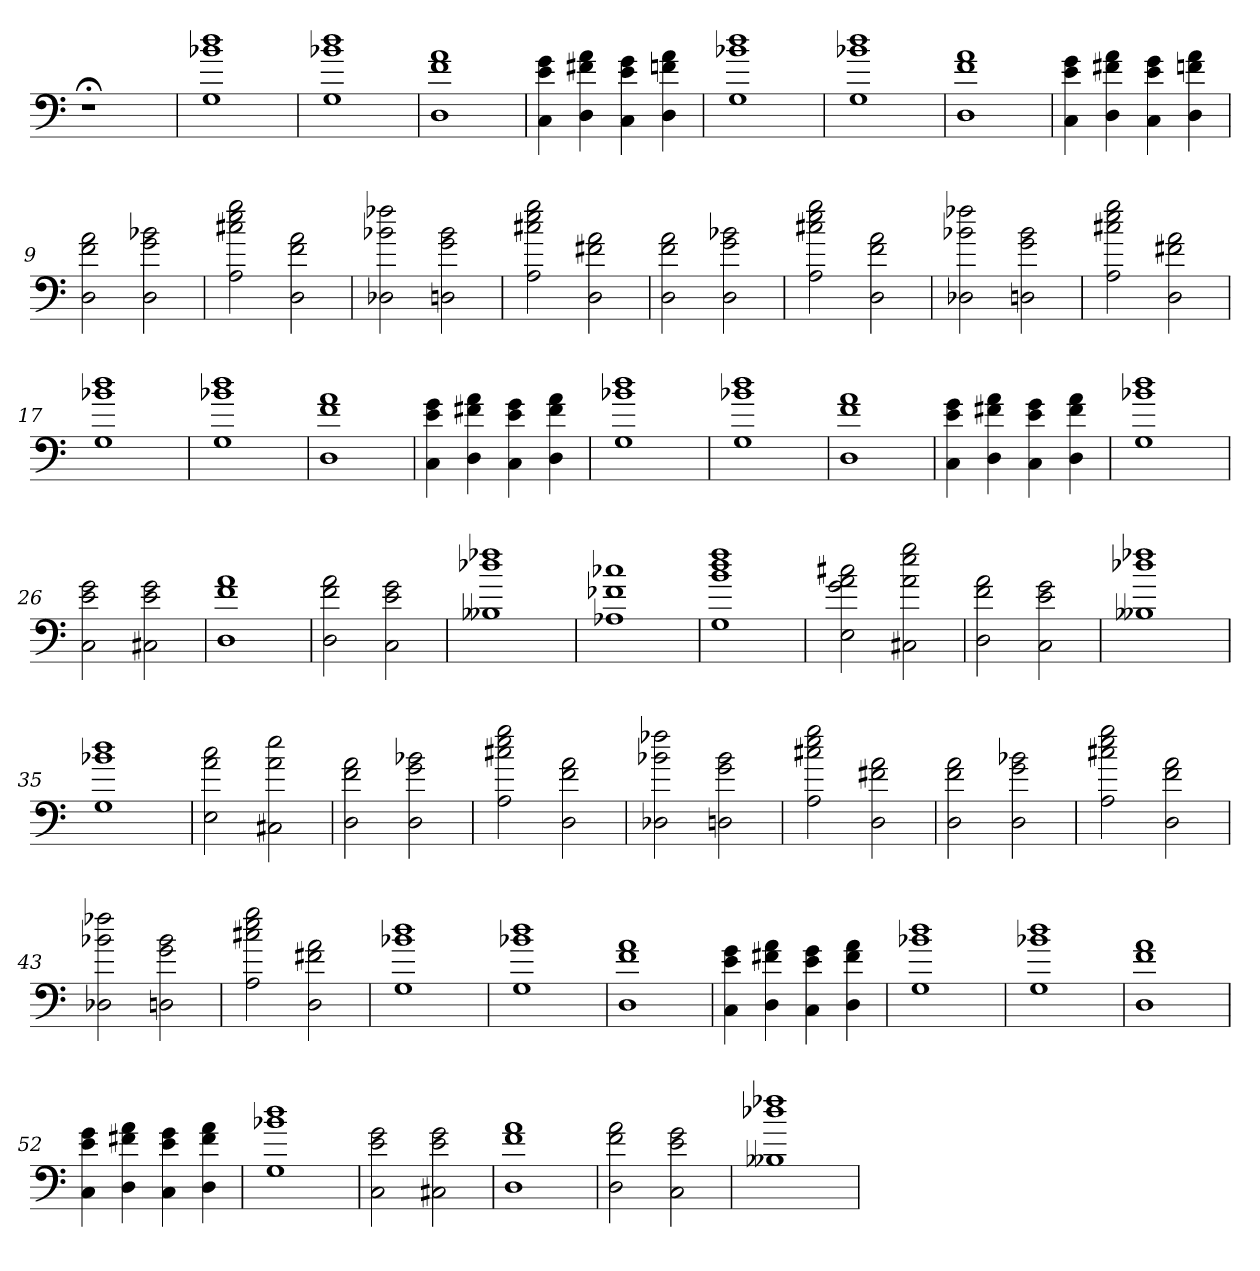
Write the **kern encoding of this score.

**kern
*part1
*staff1
=
1r;<
=1
1G 1b-X 1dd
=2
1G 1b-X 1dd
=3
1D 1f 1a
=4
4C 4e 4g
4D 4f#X 4a
4C 4e 4g
4D 4fn 4a
=5
1G 1b-X 1dd
=6
1G 1b-X 1dd
=7
1D 1f 1a
=8
4C 4e 4g
4D 4f#X 4a
4C 4e 4g
4D 4fn 4a
=9
2D 2f 2a
2D 2g 2b-X
=10
2A 2cc#X 2ee 2gg
2D 2f 2a
=11
2D-X 2b-X 2ff-X
2Dn 2g 2b-
=12
2A 2cc#X 2ee 2gg
2D 2f#X 2a
=13
2D 2f 2a
2D 2g 2b-X
=14
2A 2cc#X 2ee 2gg
2D 2f 2a
=15
2D-X 2b-X 2ff-X
2Dn 2g 2b-
=16
2A 2cc#X 2ee 2gg
2D 2f#X 2a
=17
1G 1b-X 1dd
=18
1G 1b-X 1dd
=19
1D 1f 1a
=20
4C 4e 4g
4D 4f#X 4a
4C 4e 4g
4D 4f# 4a
=21
1G 1b-X 1dd
=22
1G 1b-X 1dd
=23
1D 1f 1a
=24
4C 4e 4g
4D 4f#X 4a
4C 4e 4g
4D 4f# 4a
=25
1G 1b-X 1dd
=26
2C 2e 2g
2C#X 2e 2g
=27
1D 1f 1a
=28
2D 2f 2a
2C 2e 2g
=29
1B--X 1dd-X 1ff-X
=30
1A-X 1f-X 1cc-X
=31
1G 1b 1dd 1ff
=32
2E 2g 2a 2cc#X
2C#X 2a 2ee 2gg
=33
2D 2f 2a
2C 2e 2g
=34
1B--X 1dd-X 1ff-X
=35
1G 1b-X 1dd
=36
2E 2a 2cc
2C#X 2a 2ee
=37
2D 2f 2a
2D 2g 2b-X
=38
2A 2cc#X 2ee 2gg
2D 2f 2a
=39
2D-X 2b-X 2ff-X
2Dn 2g 2b-
=40
2A 2cc#X 2ee 2gg
2D 2f#X 2a
=41
2D 2f 2a
2D 2g 2b-X
=42
2A 2cc#X 2ee 2gg
2D 2f 2a
=43
2D-X 2b-X 2ff-X
2Dn 2g 2b-
=44
2A 2cc#X 2ee 2gg
2D 2f#X 2a
=45
1G 1b-X 1dd
=46
1G 1b-X 1dd
=47
1D 1f 1a
=48
4C 4e 4g
4D 4f#X 4a
4C 4e 4g
4D 4f# 4a
=49
1G 1b-X 1dd
=50
1G 1b-X 1dd
=51
1D 1f 1a
=52
4C 4e 4g
4D 4f#X 4a
4C 4e 4g
4D 4f# 4a
=53
1G 1b-X 1dd
=54
2C 2e 2g
2C#X 2e 2g
=55
1D 1f 1a
=56
2D 2f 2a
2C 2e 2g
=57
1B--X 1dd-X 1ff-X
=
*-
